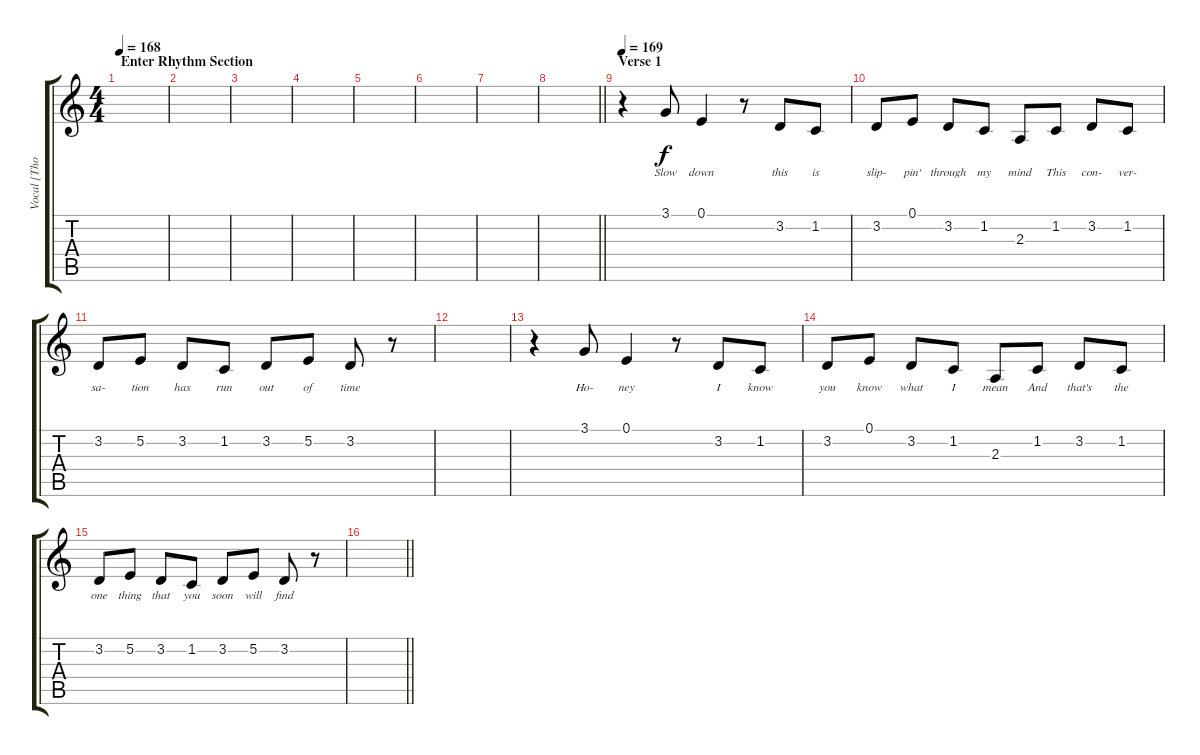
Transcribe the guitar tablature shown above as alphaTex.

\track ("Vocal [Thomas Erak]" "Vocal [Tho") {mute instrument oboe}
\staff {score tabs}
\tuning (E4 B3 G3 D3 A2 E2) {hide}
\ts (4 4)
\section ("" "Enter Rhythm Section")
\tempo 168
\clef g2
\ks c
|
|
|
|
|
|
|
\barLineRight lightlight
|
\section ("" "Verse 1")
\tempo 169
r.4 3.1.8{lyrics (0 "Slow") lyrics (1 "") lyrics (2 "") lyrics (3 "") lyrics (4 "")} 0.1.4{lyrics (0 "down") lyrics (1 "") lyrics (2 "") lyrics (3 "") lyrics (4 "")} r.8 3.2.8{lyrics (0 "this") lyrics (1 "") lyrics (2 "") lyrics (3 "") lyrics (4 "")} 1.2.8{lyrics (0 "is") lyrics (1 "") lyrics (2 "") lyrics (3 "") lyrics (4 "")} |
3.2.8{lyrics (0 "slip-") lyrics (1 "") lyrics (2 "") lyrics (3 "") lyrics (4 "")} 0.1.8{lyrics (0 "pin'") lyrics (1 "") lyrics (2 "") lyrics (3 "") lyrics (4 "")} 3.2.8{lyrics (0 "through") lyrics (1 "") lyrics (2 "") lyrics (3 "") lyrics (4 "")} 1.2.8{lyrics (0 "my") lyrics (1 "") lyrics (2 "") lyrics (3 "") lyrics (4 "")} 2.3.8{lyrics (0 "mind") lyrics (1 "") lyrics (2 "") lyrics (3 "") lyrics (4 "")} 1.2.8{lyrics (0 "This") lyrics (1 "") lyrics (2 "") lyrics (3 "") lyrics (4 "")} 3.2.8{lyrics (0 "con-") lyrics (1 "") lyrics (2 "") lyrics (3 "") lyrics (4 "")} 1.2.8{lyrics (0 "ver-") lyrics (1 "") lyrics (2 "") lyrics (3 "") lyrics (4 "")} |
3.2.8{lyrics (0 "sa-") lyrics (1 "") lyrics (2 "") lyrics (3 "") lyrics (4 "")} 5.2.8{lyrics (0 "tion") lyrics (1 "") lyrics (2 "") lyrics (3 "") lyrics (4 "")} 3.2.8{lyrics (0 "has") lyrics (1 "") lyrics (2 "") lyrics (3 "") lyrics (4 "")} 1.2.8{lyrics (0 "run") lyrics (1 "") lyrics (2 "") lyrics (3 "") lyrics (4 "")} 3.2.8{lyrics (0 "out") lyrics (1 "") lyrics (2 "") lyrics (3 "") lyrics (4 "")} 5.2.8{lyrics (0 "of") lyrics (1 "") lyrics (2 "") lyrics (3 "") lyrics (4 "")} 3.2.8{lyrics (0 "time") lyrics (1 "") lyrics (2 "") lyrics (3 "") lyrics (4 "")} r.8 |
|
r.4 3.1.8{lyrics (0 "Ho-") lyrics (1 "") lyrics (2 "") lyrics (3 "") lyrics (4 "")} 0.1.4{lyrics (0 "ney") lyrics (1 "") lyrics (2 "") lyrics (3 "") lyrics (4 "")} r.8 3.2.8{lyrics (0 "I") lyrics (1 "") lyrics (2 "") lyrics (3 "") lyrics (4 "")} 1.2.8{lyrics (0 "know") lyrics (1 "") lyrics (2 "") lyrics (3 "") lyrics (4 "")} |
3.2.8{lyrics (0 "you") lyrics (1 "") lyrics (2 "") lyrics (3 "") lyrics (4 "")} 0.1.8{lyrics (0 "know") lyrics (1 "") lyrics (2 "") lyrics (3 "") lyrics (4 "")} 3.2.8{lyrics (0 "what") lyrics (1 "") lyrics (2 "") lyrics (3 "") lyrics (4 "")} 1.2.8{lyrics (0 "I") lyrics (1 "") lyrics (2 "") lyrics (3 "") lyrics (4 "")} 2.3.8{lyrics (0 "mean") lyrics (1 "") lyrics (2 "") lyrics (3 "") lyrics (4 "")} 1.2.8{lyrics (0 "And") lyrics (1 "") lyrics (2 "") lyrics (3 "") lyrics (4 "")} 3.2.8{lyrics (0 "that's") lyrics (1 "") lyrics (2 "") lyrics (3 "") lyrics (4 "")} 1.2.8{lyrics (0 "the") lyrics (1 "") lyrics (2 "") lyrics (3 "") lyrics (4 "")} |
3.2.8{lyrics (0 "one") lyrics (1 "") lyrics (2 "") lyrics (3 "") lyrics (4 "")} 5.2.8{lyrics (0 "thing") lyrics (1 "") lyrics (2 "") lyrics (3 "") lyrics (4 "")} 3.2.8{lyrics (0 "that") lyrics (1 "") lyrics (2 "") lyrics (3 "") lyrics (4 "")} 1.2.8{lyrics (0 "you") lyrics (1 "") lyrics (2 "") lyrics (3 "") lyrics (4 "")} 3.2.8{lyrics (0 "soon") lyrics (1 "") lyrics (2 "") lyrics (3 "") lyrics (4 "")} 5.2.8{lyrics (0 "will") lyrics (1 "") lyrics (2 "") lyrics (3 "") lyrics (4 "")} 3.2.8{lyrics (0 "find") lyrics (1 "") lyrics (2 "") lyrics (3 "") lyrics (4 "")} r.8 |
\barLineRight lightlight
